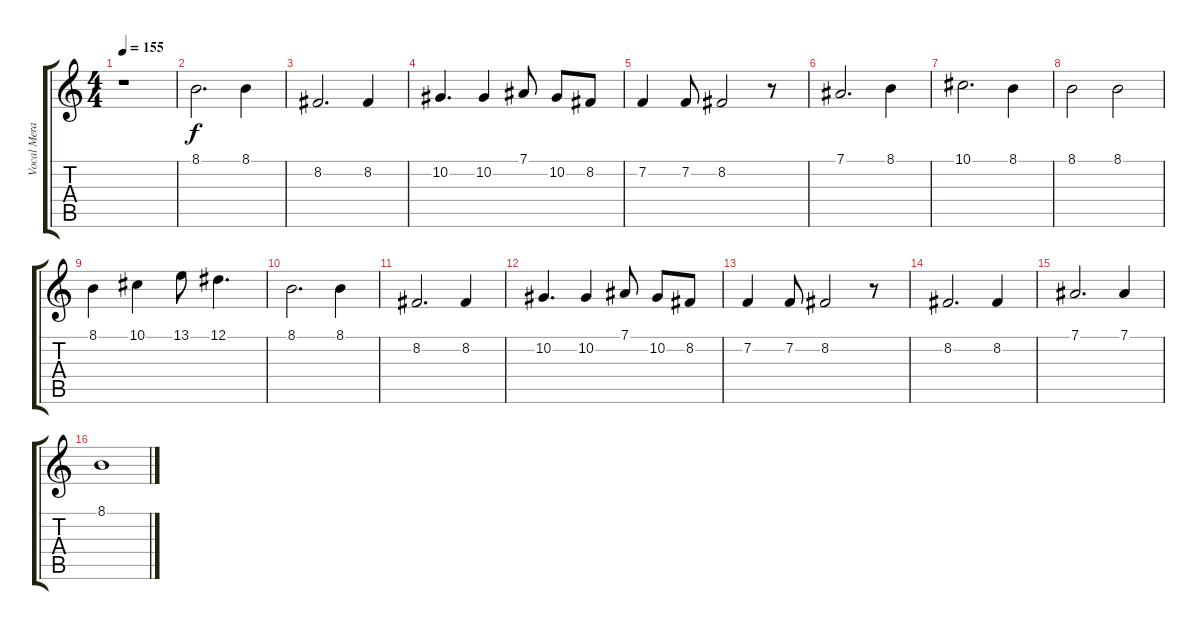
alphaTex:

\track ("Vocal Merami" "Vocal Mera") {instrument sopranosax}
\staff {score tabs}
\tuning (Eb4 Bb3 Gb3 Db3 Ab2 Db2) {hide}
\ts (4 4)
\tempo 155
\clef g2
\ks c
r.1{dy f} |
8.1.2{d} 8.1.4 |
8.2.2{d} 8.2.4 |
10.2.4{d} 10.2.4 7.1.8 10.2.8 8.2.8 |
7.2.4 7.2.8 8.2.2 r.8 |
7.1.2{d} 8.1.4 |
10.1.2{d} 8.1.4 |
8.1.2 8.1.2 |
8.1.4 10.1.4 13.1.8 12.1.4{d} |
8.1.2{d} 8.1.4 |
8.2.2{d} 8.2.4 |
10.2.4{d} 10.2.4 7.1.8 10.2.8 8.2.8 |
7.2.4 7.2.8 8.2.2 r.8 |
8.2.2{d} 8.2.4 |
7.1.2{d} 7.1.4 |
8.1.1
